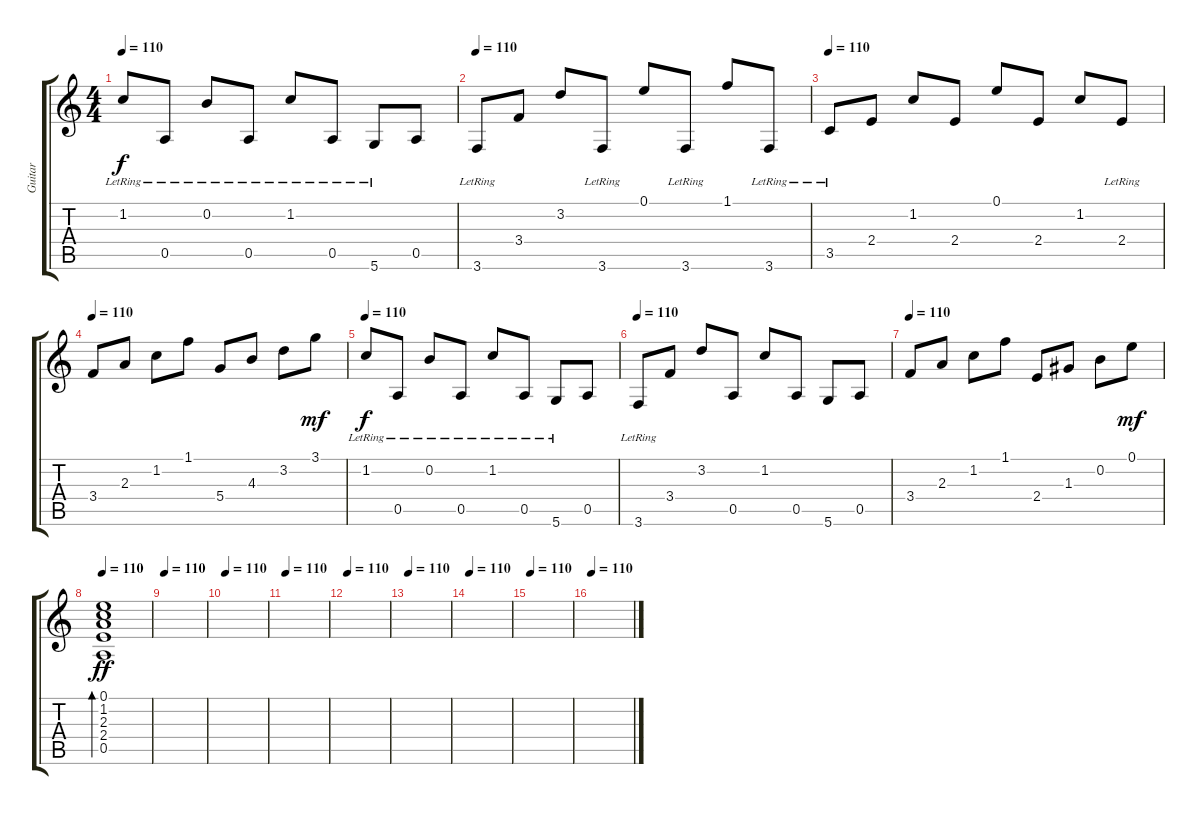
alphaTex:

\track ("Guitar" "Guitar") {instrument acousticguitarsteel}
\staff {score tabs}
\tuning (E4 B3 G3 D3 A2 D2) {hide}
\ts (4 4)
\tempo 110
\clef g2
\ks c
1.2{lr}.8{dy f} 0.5{lr}.8 0.2{lr}.8 0.5{lr}.8 1.2{lr}.8 0.5{lr}.8 5.6{lr}.8 0.5.8 |
\tempo 110
3.6{lr}.8 3.4.8 3.2.8 3.6{lr}.8 0.1.8 3.6{lr}.8 1.1.8 3.6{lr}.8 |
\tempo 110
3.5{lr}.8 2.4.8 1.2.8 2.4.8 0.1.8 2.4.8 1.2.8 2.4{lr}.8 |
\tempo 110
3.4.8 2.3.8 1.2.8 1.1.8 5.4.8 4.3.8 3.2.8 3.1.8{dy mf} |
\tempo 110
1.2{lr}.8{dy f} 0.5{lr}.8 0.2{lr}.8 0.5{lr}.8 1.2{lr}.8 0.5{lr}.8 5.6{lr}.8 0.5.8 |
\tempo 110
3.6{lr}.8 3.4.8 3.2.8 0.5.8 1.2.8 0.5.8 5.6.8 0.5.8 |
\tempo 110
3.4.8 2.3.8 1.2.8 1.1.8 2.4.8 1.3.8 0.2.8 0.1.8{dy mf} |
\tempo 110
(0.1 1.2 2.3 2.4 0.5).1{bd 240 dy ff} |
\tempo 110
|
\tempo 110
|
\tempo 110
|
\tempo 110
|
\tempo 110
|
\tempo 110
|
\tempo 110
|
\tempo 110
